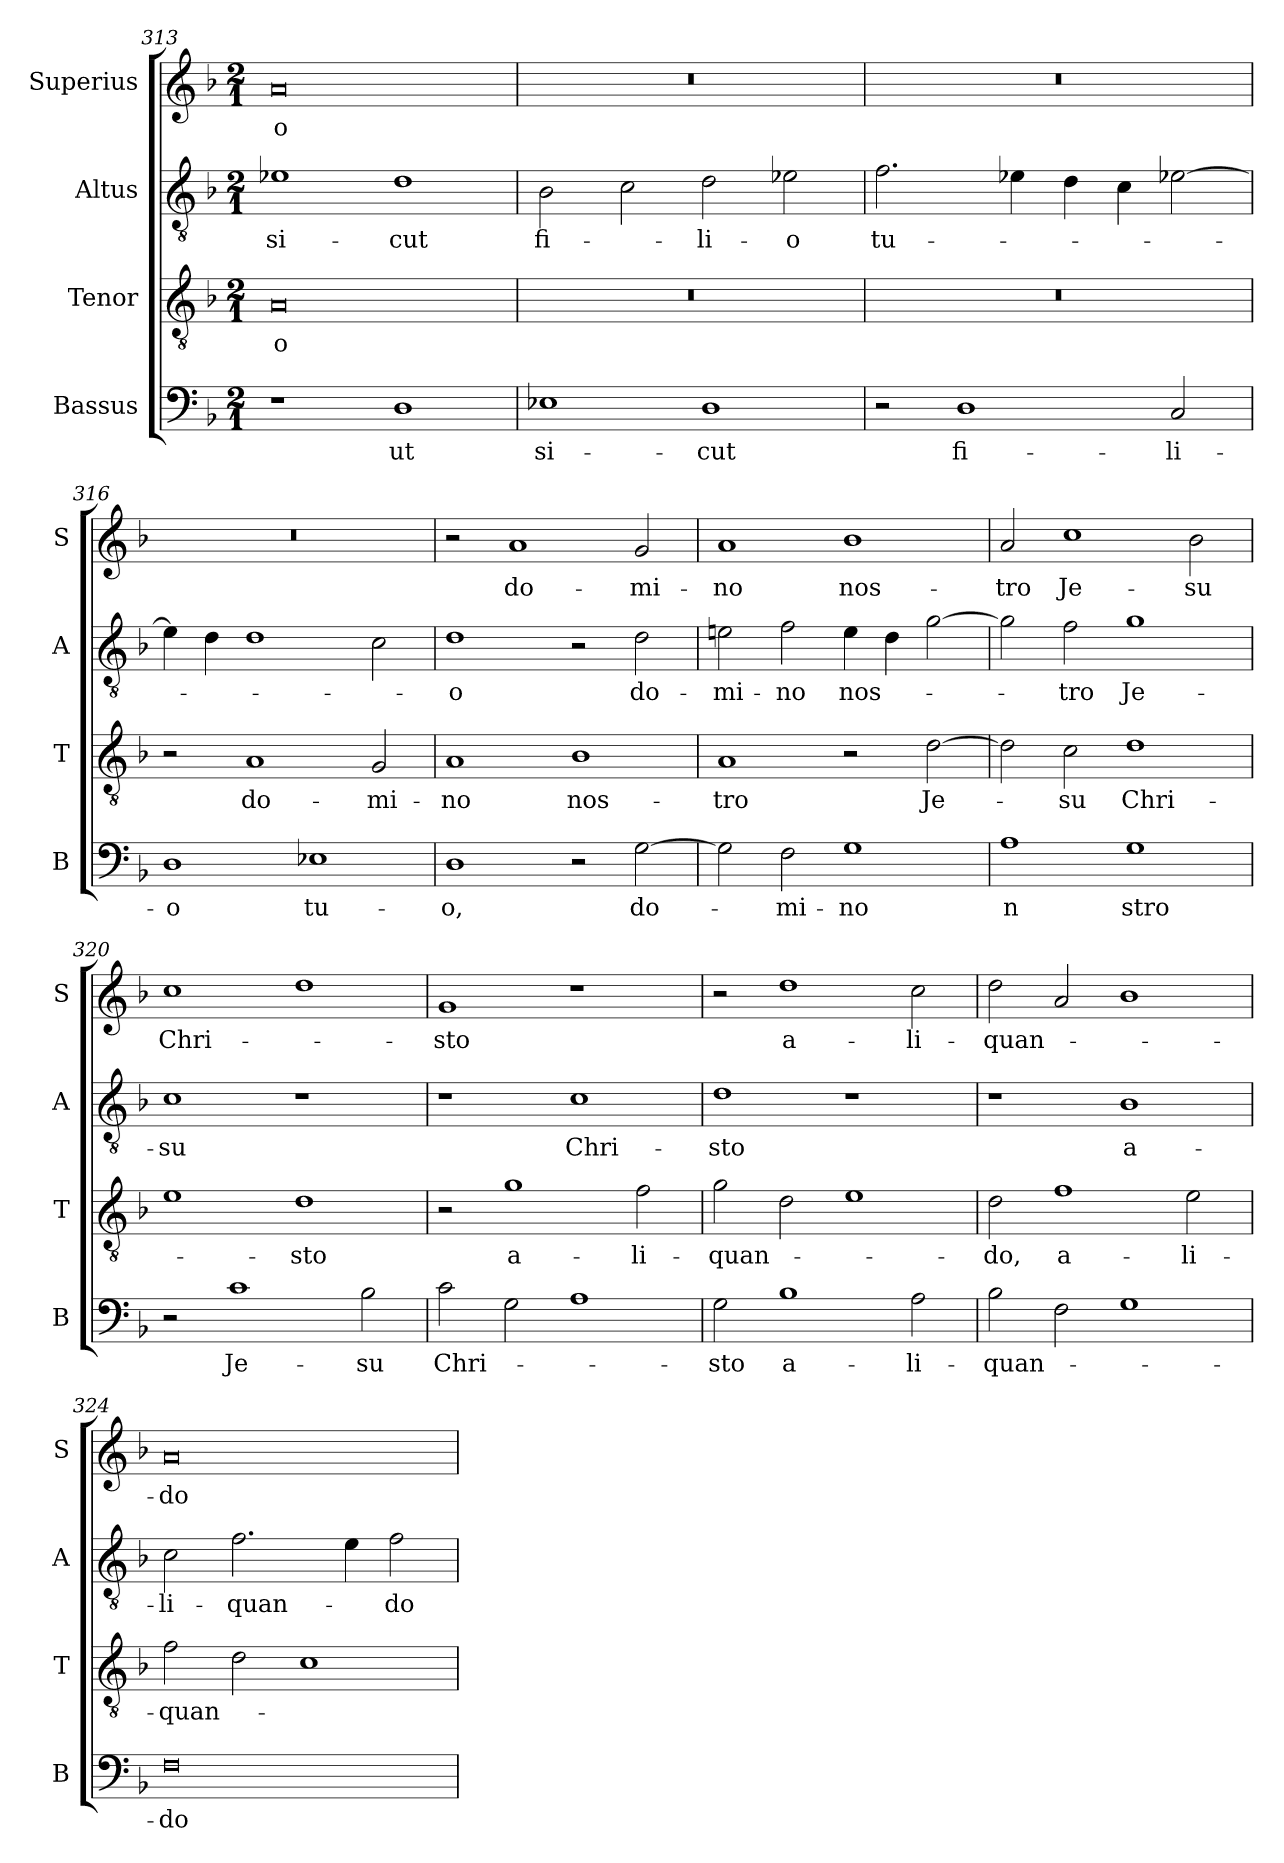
**kern	**text	**kern	**text	**kern	**text	**kern	**text
*part4	*part4	*part3	*part3	*part2	*part2	*part1	*part1
*staff4	*staff4	*staff3	*staff3	*staff2	*staff2	*staff1	*staff1
*I"Bassus	*	*I"Tenor	*	*I"Altus	*	*I"Superius	*
*I'B	*	*I'T	*	*I'A	*	*I'S	*
*clefF4	*	*clefGv2	*	*clefGv2	*	*clefG2	*
*k[b-]	*	*k[b-]	*	*k[b-]	*	*k[b-]	*
*M2/1	*	*M2/1	*	*M2/1	*	*M2/1	*
=313	=313	=313	=313	=313	=313	=313	=313
1r	.	0A	-o	1e-X	si-	0a	-o
1D	ut	.	.	1d	-cut	.	.
=314	=314	=314	=314	=314	=314	=314	=314
1E-X	si-	0r	.	2B-\	fi-	0r	.
.	.	.	.	2c\	.	.	.
1D	-cut	.	.	2d\	-li-	.	.
.	.	.	.	2e-X\	-o	.	.
=315	=315	=315	=315	=315	=315	=315	=315
2r	.	0r	.	2.f\	tu-	0r	.
1D	fi-	.	.	.	.	.	.
.	.	.	.	4e-X\	.	.	.
.	.	.	.	4d\	.	.	.
.	.	.	.	4c\	.	.	.
2C/	-li-	.	.	[2e-X\	.	.	.
=316	=316	=316	=316	=316	=316	=316	=316
1D	-o	2r	.	4e-\]	.	0r	.
.	.	.	.	4d\	.	.	.
.	.	1A	do-	1d	.	.	.
1E-X	tu-	.	.	.	.	.	.
.	.	2G/	-mi-	2c\	.	.	.
=317	=317	=317	=317	=317	=317	=317	=317
1D	-o,	1A	-no	1d	-o	2r	.
.	.	.	.	.	.	1a	do-
2r	.	1B-	nos-	2r	.	.	.
[2G\	do-	.	.	2d\	do-	2g/	-mi-
=318	=318	=318	=318	=318	=318	=318	=318
2G\]	.	1A	-tro	2en\	-mi-	1a	-no
2F\	-mi-	.	.	2f\	-no	.	.
1G	-no	2r	.	4e\	nos-	1b-	nos-
.	.	.	.	4d\	.	.	.
.	.	[2d\	Je-	[2g\	.	.	.
=319	=319	=319	=319	=319	=319	=319	=319
1A	n	2d\]	.	2g\]	.	2a/	-tro
.	.	2c\	-su	2f\	-tro	1cc	Je-
1G	-stro	1d	Chri-	1g	Je-	.	.
.	.	.	.	.	.	2b-\	-su
=320	=320	=320	=320	=320	=320	=320	=320
2r	.	1e	.	1c	-su	1cc	Chri-
1c	Je-	.	.	.	.	.	.
.	.	1d	-sto	1r	.	1dd	.
2B-\	-su	.	.	.	.	.	.
=321	=321	=321	=321	=321	=321	=321	=321
2c\	Chri-	2r	.	1r	.	1g	-sto
2G\	.	1g	a-	.	.	.	.
1A	.	.	.	1c	Chri-	1r	.
.	.	2f\	-li-	.	.	.	.
=322	=322	=322	=322	=322	=322	=322	=322
2G\	-sto	2g\	-quan-	1d	-sto	2r	.
1B-	a-	2d\	.	.	.	1dd	a-
.	.	1e	.	1r	.	.	.
2A\	-li-	.	.	.	.	2cc\	-li-
=323	=323	=323	=323	=323	=323	=323	=323
2B-\	-quan-	2d\	-do,	1r	.	2dd\	-quan-
2F\	.	1f	a-	.	.	2a/	.
1G	.	.	.	1B-	a-	1b-	.
.	.	2e\	-li-	.	.	.	.
=324	=324	=324	=324	=324	=324	=324	=324
0F	-do	2f\	-quan-	2c\	-li-	0a	-do
.	.	2d\	.	2.f\	-quan-	.	.
.	.	1c	.	.	.	.	.
.	.	.	.	4e\	.	.	.
.	.	.	.	2f\	-do	.	.
=	=	=	=	=	=	=	=
*-	*-	*-	*-	*-	*-	*-	*-
